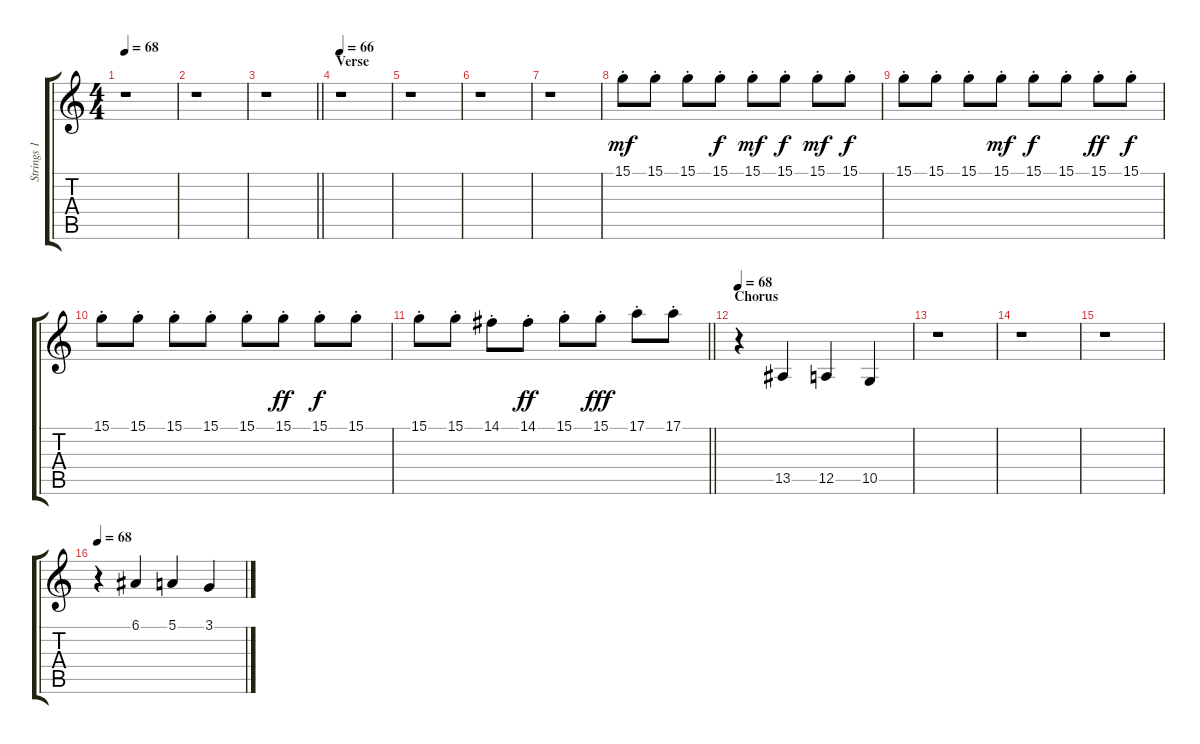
\track ("Strings 1" "Strings 1") {instrument stringensemble1}
\staff {score tabs}
\tuning (E4 B3 G3 D3 A2 D2) {hide}
\ts (4 4)
\tempo 68
\clef g2
\ks c
r.1{dy mf} |
r.1 |
\barLineRight lightlight
r.1 |
\section ("" "Verse")
\tempo 66
r.1 |
r.1 |
r.1 |
r.1 |
15.1{st}.8 15.1{st}.8 15.1{st}.8 15.1{st}.8{dy f} 15.1{st}.8{dy mf} 15.1{st}.8{dy f} 15.1{st}.8{dy mf} 15.1{st}.8{dy f} |
15.1{st}.8 15.1{st}.8 15.1{st}.8 15.1{st}.8{dy mf} 15.1{st}.8{dy f} 15.1{st}.8 15.1{st}.8{dy ff} 15.1{st}.8{dy f} |
15.1{st}.8 15.1{st}.8 15.1{st}.8 15.1{st}.8 15.1{st}.8 15.1{st}.8{dy ff} 15.1{st}.8{dy f} 15.1{st}.8 |
\barLineRight lightlight
15.1{st}.8 15.1{st}.8 14.1{st}.8 14.1{st}.8{dy ff} 15.1{st}.8 15.1{st}.8{dy fff} 17.1{st}.8 17.1{st}.8 |
\section ("" "Chorus")
\tempo 68
r.4{volume 16} 13.5.4 12.5.4 10.5.4 |
r.1 |
r.1 |
r.1 |
\tempo 68
r.4{volume 16} 6.1.4 5.1.4 3.1.4
